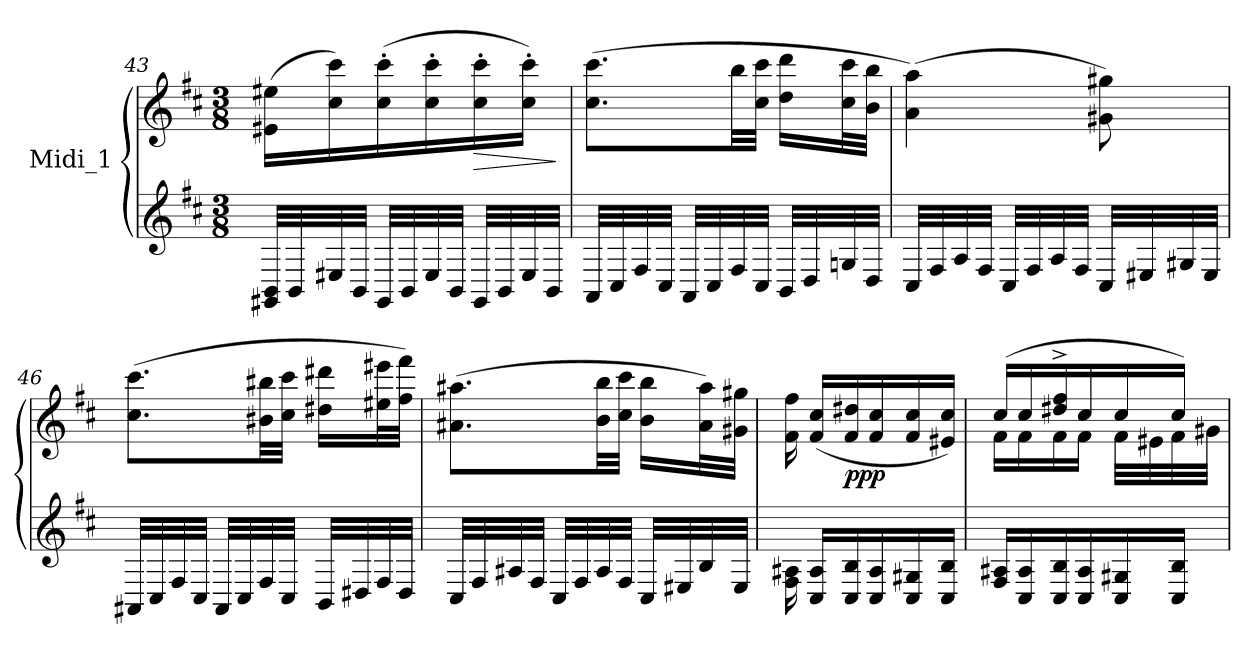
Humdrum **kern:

**kern	**kern	**dynam
*part1	*part1	*part1
*staff2	*staff1	*staff1/2
*I"Midi_1	*	*
*clefG2	*clefG2	*
*k[f#c#]	*k[f#c#]	*
*D:	*D:	*
*M3/8	*M3/8	*
=43	=43	=43
32GG#X/ 32BB/LLL	(>16e#X\ 16ee#X\LL	.
32BB/	.	.
32E#X/	16cc#\ 16ccc#\)	.
32BB/JJJ	.	.
32GG#/LLL	(>16cc#\' 16ccc#\'	.
32BB/	.	.
32E#/	16cc#\' 16ccc#\'	.
32BB/JJJ	.	.
!	!	!LO:HP:b
32GG#/LLL	16cc#\' 16ccc#\'	>
32BB/	.	.
32E#/	16cc#\' 16ccc#\'JJ)	.
32BB/JJJ	.	.
.	.	]
=44	=44	=44
32AA/LLL	(>8.cc#\ 8.ccc#\L	.
32C#/	.	.
32F#/	.	.
32C#/JJJ	.	.
32AA/LLL	.	.
32C#/	.	.
32F#/	32bb\LL	.
32C#/JJJ	32cc#\ 32ccc#\JJJ	.
32BB/LLL	16dd\ 16ddd\LL	.
32D/	.	.
32Gni/	32cc#\ 32ccc#\L	.
32D/JJJ	32b\ 32bb\JJJ	.
!!LO:LB:g=z
=45	=45	=45
32C#/LLL	(>4a\ 4aa\)	.
32F#/	.	.
32A/	.	.
32F#/JJJ	.	.
32C#/LLL	.	.
32F#/	.	.
32A/	.	.
32F#/JJJ	.	.
32C#/LLL	8g#X\ 8gg#X\)	.
32E#X/	.	.
32G#X/	.	.
32E#/JJJ	.	.
=46	=46	=46
*	*MM75	*
32AA#X/LLL	(>8.cc#\ 8.ccc#\L	.
32C#/	.	.
32F#/	.	.
32C#/JJJ	.	.
32AA#/LLL	.	.
32C#/	.	.
32F#/	32b#X\ 32bb#X\LL	.
32C#/JJJ	32cc#\ 32ccc#\JJJ	.
32BB/LLL	16dd#X\ 16ddd#X\LL	.
32D#X/	.	.
32F#/	32ee#X\ 32eee#X\L	.
32D#/JJJ	32ff#\ 32fff#\JJJ)	.
=47	=47	=47
32C#/LLL	(>8.a#X\ 8.aa#X\L	.
32F#/	.	.
32A#X/	.	.
32F#/JJJ	.	.
32C#/LLL	.	.
32F#/	.	.
32A#/	32b\ 32bb\LL	.
32F#/JJJ	32cc#\ 32ccc#\JJJ	.
32C#/LLL	16b\ 16bb\LL	.
32E#X/	.	.
32B/	32a#\ 32aa#\L)	.
32E#/JJJ	32g#X\ 32gg#X\JJJ	.
!!LO:LB:g=z
=48	=48	=48
16F#\ 16A#X\	16f#\ 16ff#\	.
16C#/ 16A#/LL	(<16f#/ 16cc#/LL	.
!	!	!LO:DY:b
16C#/ 16B/	16f#/ 16dd#X/	ppp
16C#/ 16A#/	16f#/ 16cc#/	.
16C#/ 16G#X/	16f#/ 16cc#/	.
16C#/ 16B/JJ	16e#X/ 16cc#/JJ)	.
=49	=49	=49
*	*^	*
16F#/ 16A#X/LL	(>16cc#/LL	16f#\LL	.
16C#/ 16A#/	16cc#/	16f#\	.
16C#/ 16B/	16dd#X/^ 16ff#/^	16f#\	.
16C#/ 16A#/	16cc#/	16f#\JJ	.
16C#/ 16G#X/	16cc#/	32f#\LLL	.
.	.	32e#X\	.
16C#/ 16B/JJ	16cc#/JJ)	32f#\	.
.	.	32g#X\JJJ	.
*	*v	*v	*
=	=	=
*-	*-	*-
